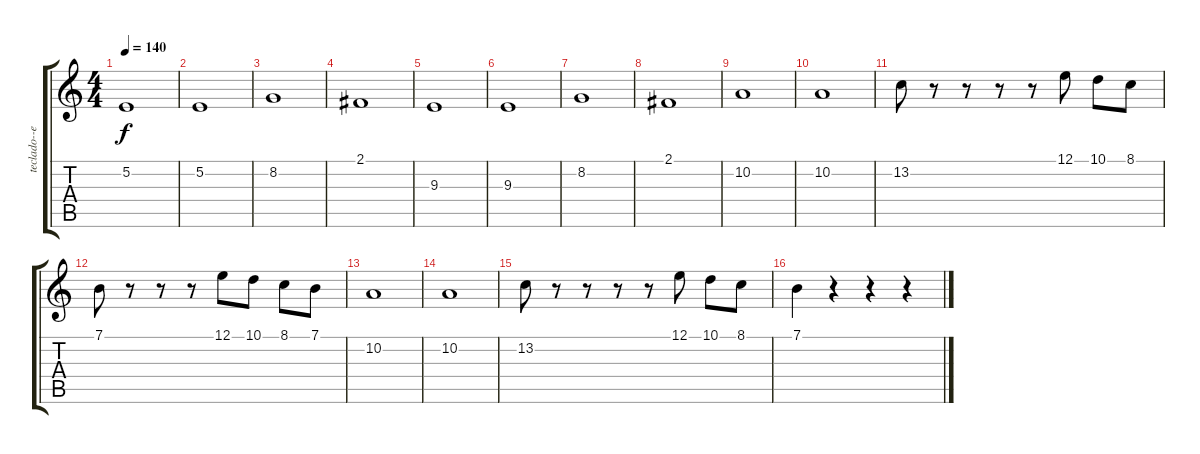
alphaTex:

\track ("teclado--eu" "teclado--e") {instrument stringensemble1}
\staff {score tabs}
\tuning (E4 B3 G3 D3 A2 E2) {hide}
\ts (4 4)
\tempo 140
\clef g2
\ks c
5.2.1{dy f instrument stringensemble1} |
5.2.1 |
8.2.1 |
2.1.1 |
9.3.1 |
9.3.1 |
8.2.1 |
2.1.1 |
10.2.1 |
10.2.1 |
13.2.8 r.8 r.8 r.8 r.8 12.1.8 10.1.8 8.1.8 |
7.1.8 r.8 r.8 r.8 12.1.8 10.1.8 8.1.8 7.1.8 |
10.2.1 |
10.2.1 |
13.2.8 r.8 r.8 r.8 r.8 12.1.8 10.1.8 8.1.8 |
7.1.4 r.4 r.4 r.4
